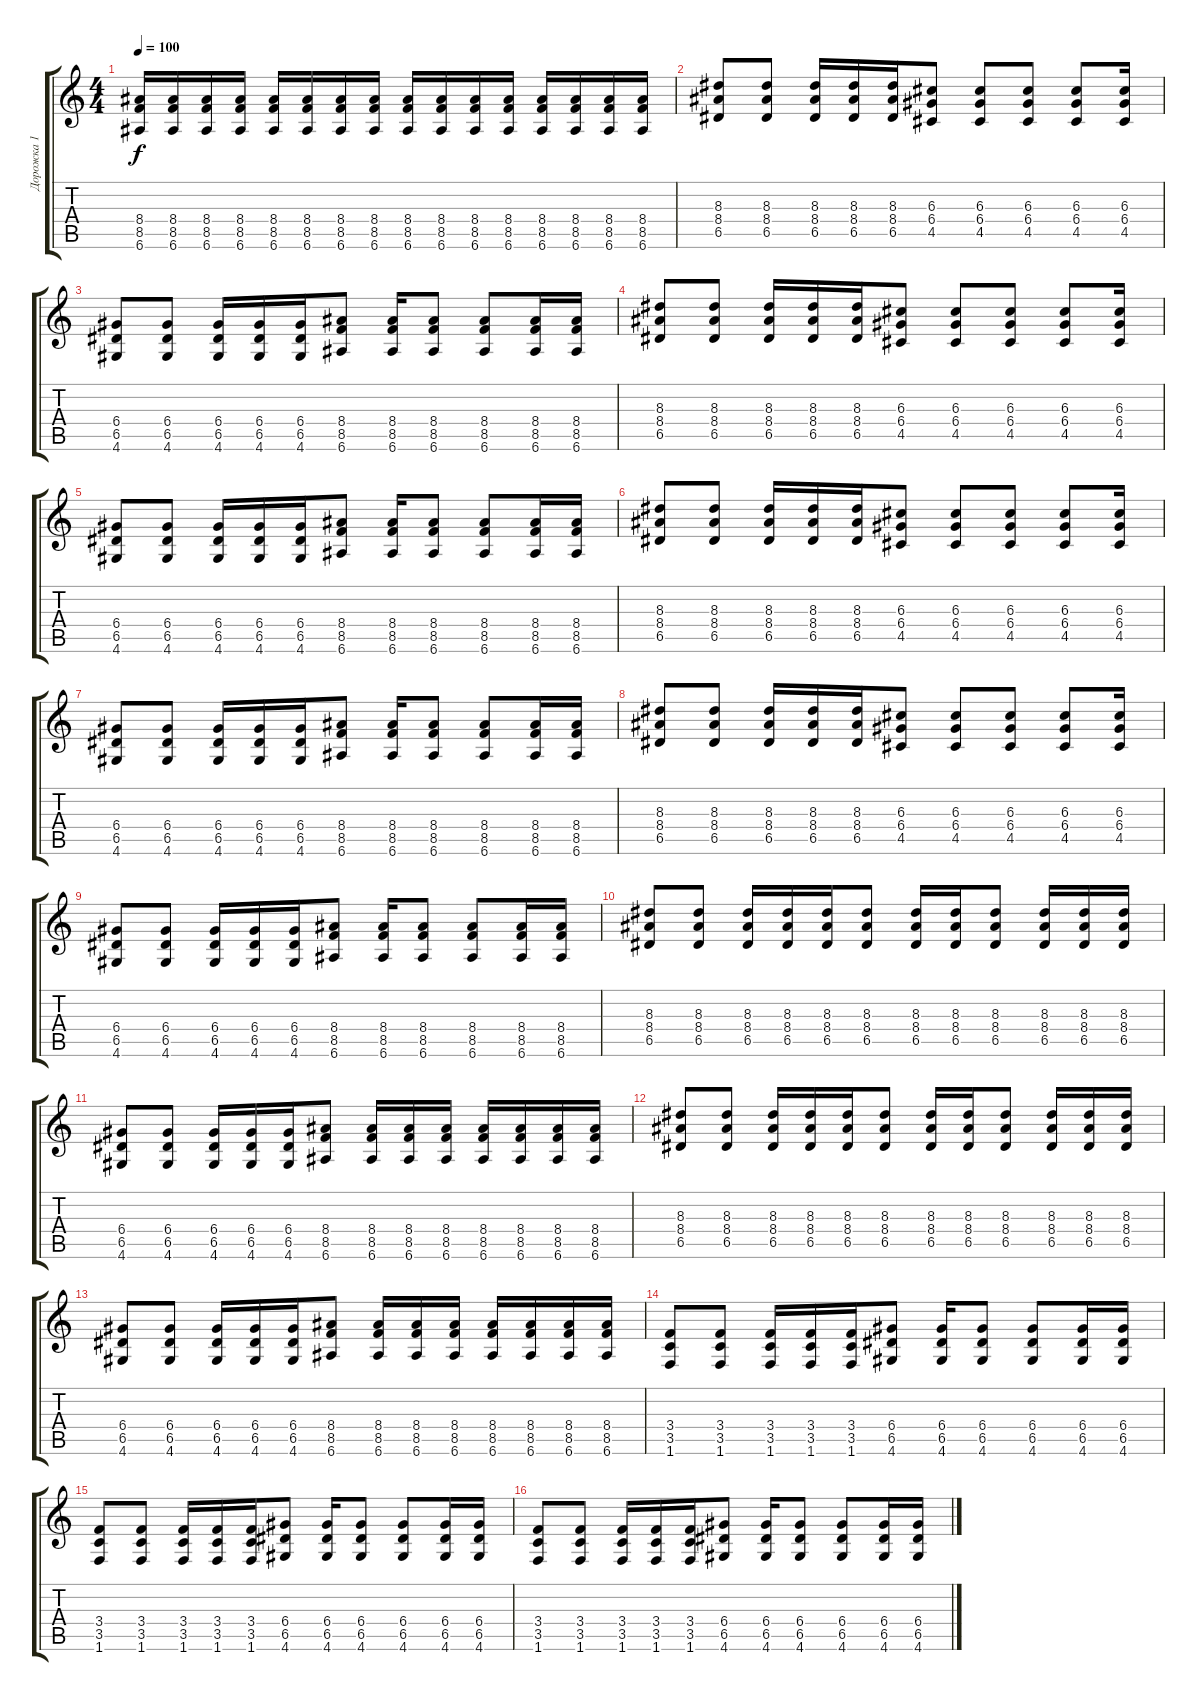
\track ("Дорожка 1" "Дорожка 1") {instrument distortionguitar}
\staff {score tabs}
\tuning (E4 B3 G3 D3 A2 E2) {hide}
\ts (4 4)
\tempo 100
\clef g2
\ks c
(8.4 8.5 6.6).16{dy f} (8.4 8.5 6.6).16 (8.4 8.5 6.6).16 (8.4 8.5 6.6).16 (8.4 8.5 6.6).16 (8.4 8.5 6.6).16 (8.4 8.5 6.6).16 (8.4 8.5 6.6).16 (8.4 8.5 6.6).16 (8.4 8.5 6.6).16 (8.4 8.5 6.6).16 (8.4 8.5 6.6).16 (8.4 8.5 6.6).16 (8.4 8.5 6.6).16 (8.4 8.5 6.6).16 (8.4 8.5 6.6).16 |
(8.3 8.4 6.5).8 (8.3 8.4 6.5).8 (8.3 8.4 6.5).16 (8.3 8.4 6.5).16 (8.3 8.4 6.5).16 (6.3 6.4 4.5).8 (6.3 6.4 4.5).8 (6.3 6.4 4.5).8 (6.3 6.4 4.5).8 (6.3 6.4 4.5).16 |
(6.4 6.5 4.6).8 (6.4 6.5 4.6).8 (6.4 6.5 4.6).16 (6.4 6.5 4.6).16 (6.4 6.5 4.6).16 (8.4 8.5 6.6).8 (8.4 8.5 6.6).16 (8.4 8.5 6.6).8 (8.4 8.5 6.6).8 (8.4 8.5 6.6).16 (8.4 8.5 6.6).16 |
(8.3 8.4 6.5).8 (8.3 8.4 6.5).8 (8.3 8.4 6.5).16 (8.3 8.4 6.5).16 (8.3 8.4 6.5).16 (6.3 6.4 4.5).8 (6.3 6.4 4.5).8 (6.3 6.4 4.5).8 (6.3 6.4 4.5).8 (6.3 6.4 4.5).16 |
(6.4 6.5 4.6).8 (6.4 6.5 4.6).8 (6.4 6.5 4.6).16 (6.4 6.5 4.6).16 (6.4 6.5 4.6).16 (8.4 8.5 6.6).8 (8.4 8.5 6.6).16 (8.4 8.5 6.6).8 (8.4 8.5 6.6).8 (8.4 8.5 6.6).16 (8.4 8.5 6.6).16 |
(8.3 8.4 6.5).8 (8.3 8.4 6.5).8 (8.3 8.4 6.5).16 (8.3 8.4 6.5).16 (8.3 8.4 6.5).16 (6.3 6.4 4.5).8 (6.3 6.4 4.5).8 (6.3 6.4 4.5).8 (6.3 6.4 4.5).8 (6.3 6.4 4.5).16 |
(6.4 6.5 4.6).8 (6.4 6.5 4.6).8 (6.4 6.5 4.6).16 (6.4 6.5 4.6).16 (6.4 6.5 4.6).16 (8.4 8.5 6.6).8 (8.4 8.5 6.6).16 (8.4 8.5 6.6).8 (8.4 8.5 6.6).8 (8.4 8.5 6.6).16 (8.4 8.5 6.6).16 |
(8.3 8.4 6.5).8 (8.3 8.4 6.5).8 (8.3 8.4 6.5).16 (8.3 8.4 6.5).16 (8.3 8.4 6.5).16 (6.3 6.4 4.5).8 (6.3 6.4 4.5).8 (6.3 6.4 4.5).8 (6.3 6.4 4.5).8 (6.3 6.4 4.5).16 |
(6.4 6.5 4.6).8 (6.4 6.5 4.6).8 (6.4 6.5 4.6).16 (6.4 6.5 4.6).16 (6.4 6.5 4.6).16 (8.4 8.5 6.6).8 (8.4 8.5 6.6).16 (8.4 8.5 6.6).8 (8.4 8.5 6.6).8 (8.4 8.5 6.6).16 (8.4 8.5 6.6).16 |
(8.3 8.4 6.5).8 (8.3 8.4 6.5).8 (8.3 8.4 6.5).16 (8.3 8.4 6.5).16 (8.3 8.4 6.5).16 (8.3 8.4 6.5).8 (8.3 8.4 6.5).16 (8.3 8.4 6.5).16 (8.3 8.4 6.5).8 (8.3 8.4 6.5).16 (8.3 8.4 6.5).16 (8.3 8.4 6.5).16 |
(6.4 6.5 4.6).8 (6.4 6.5 4.6).8 (6.4 6.5 4.6).16 (6.4 6.5 4.6).16 (6.4 6.5 4.6).16 (8.4 8.5 6.6).8 (8.4 8.5 6.6).16 (8.4 8.5 6.6).16 (8.4 8.5 6.6).16 (8.4 8.5 6.6).16 (8.4 8.5 6.6).16 (8.4 8.5 6.6).16 (8.4 8.5 6.6).16 |
(8.3 8.4 6.5).8 (8.3 8.4 6.5).8 (8.3 8.4 6.5).16 (8.3 8.4 6.5).16 (8.3 8.4 6.5).16 (8.3 8.4 6.5).8 (8.3 8.4 6.5).16 (8.3 8.4 6.5).16 (8.3 8.4 6.5).8 (8.3 8.4 6.5).16 (8.3 8.4 6.5).16 (8.3 8.4 6.5).16 |
(6.4 6.5 4.6).8 (6.4 6.5 4.6).8 (6.4 6.5 4.6).16 (6.4 6.5 4.6).16 (6.4 6.5 4.6).16 (8.4 8.5 6.6).8 (8.4 8.5 6.6).16 (8.4 8.5 6.6).16 (8.4 8.5 6.6).16 (8.4 8.5 6.6).16 (8.4 8.5 6.6).16 (8.4 8.5 6.6).16 (8.4 8.5 6.6).16 |
(3.4 3.5 1.6).8 (3.4 3.5 1.6).8 (3.4 3.5 1.6).16 (3.4 3.5 1.6).16 (3.4 3.5 1.6).16 (6.4 6.5 4.6).8 (6.4 6.5 4.6).16 (6.4 6.5 4.6).8 (6.4 6.5 4.6).8 (6.4 6.5 4.6).16 (6.4 6.5 4.6).16 |
(3.4 3.5 1.6).8 (3.4 3.5 1.6).8 (3.4 3.5 1.6).16 (3.4 3.5 1.6).16 (3.4 3.5 1.6).16 (6.4 6.5 4.6).8 (6.4 6.5 4.6).16 (6.4 6.5 4.6).8 (6.4 6.5 4.6).8 (6.4 6.5 4.6).16 (6.4 6.5 4.6).16 |
(3.4 3.5 1.6).8 (3.4 3.5 1.6).8 (3.4 3.5 1.6).16 (3.4 3.5 1.6).16 (3.4 3.5 1.6).16 (6.4 6.5 4.6).8 (6.4 6.5 4.6).16 (6.4 6.5 4.6).8 (6.4 6.5 4.6).8 (6.4 6.5 4.6).16 (6.4 6.5 4.6).16
